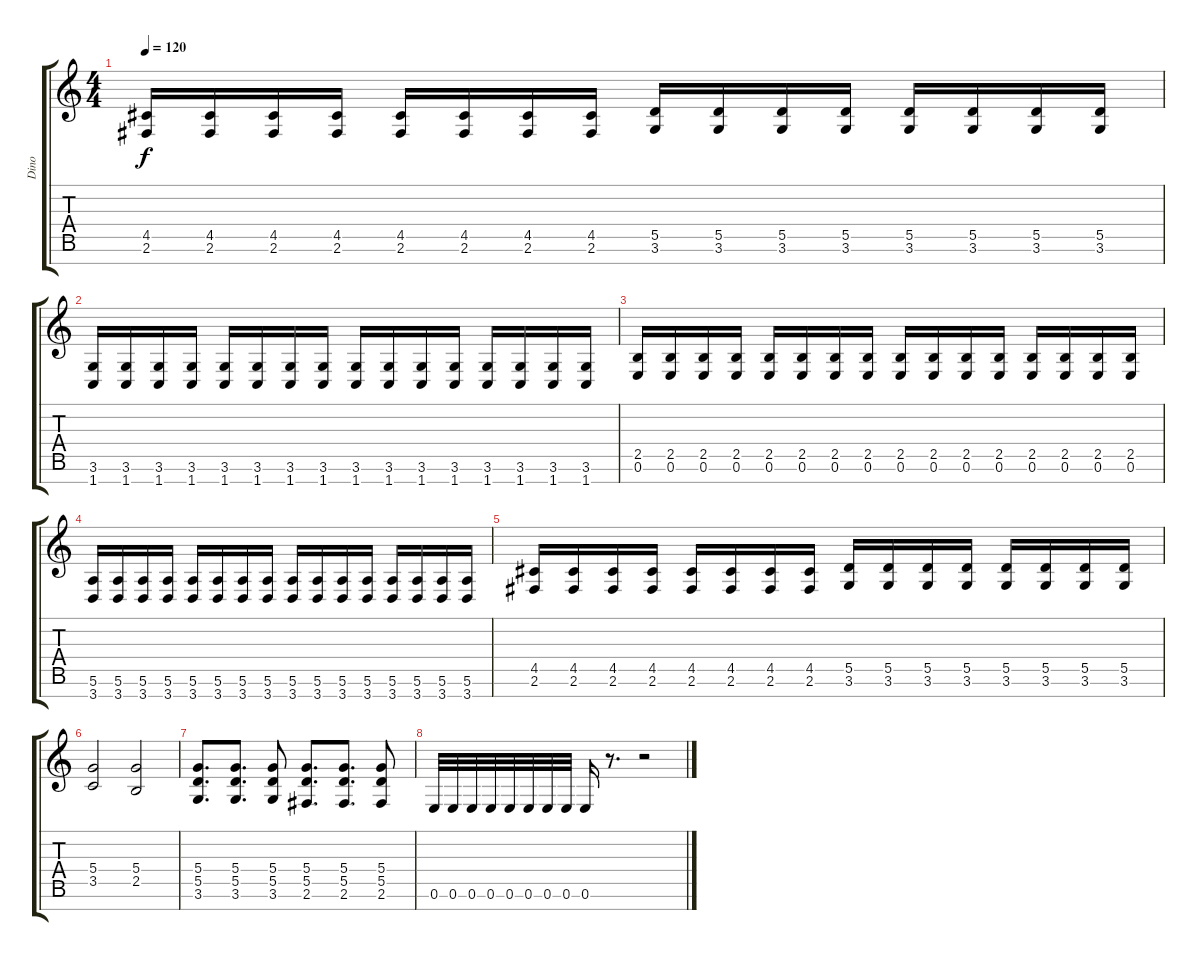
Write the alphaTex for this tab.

\track ("Dino" "Dino") {instrument distortionguitar}
\staff {score tabs}
\tuning (E4 B3 G3 D3 A2 E2 B1) {hide}
\ts (4 4)
\tempo 120
\clef g2
\ks c
(4.5 2.6).16{dy f} (4.5 2.6).16 (4.5 2.6).16 (4.5 2.6).16 (4.5 2.6).16 (4.5 2.6).16 (4.5 2.6).16 (4.5 2.6).16 (5.5 3.6).16 (5.5 3.6).16 (5.5 3.6).16 (5.5 3.6).16 (5.5 3.6).16 (5.5 3.6).16 (5.5 3.6).16 (5.5 3.6).16 |
(3.6 1.7).16 (3.6 1.7).16 (3.6 1.7).16 (3.6 1.7).16 (3.6 1.7).16 (3.6 1.7).16 (3.6 1.7).16 (3.6 1.7).16 (3.6 1.7).16 (3.6 1.7).16 (3.6 1.7).16 (3.6 1.7).16 (3.6 1.7).16 (3.6 1.7).16 (3.6 1.7).16 (3.6 1.7).16 |
(2.5 0.6).16 (2.5 0.6).16 (2.5 0.6).16 (2.5 0.6).16 (2.5 0.6).16 (2.5 0.6).16 (2.5 0.6).16 (2.5 0.6).16 (2.5 0.6).16 (2.5 0.6).16 (2.5 0.6).16 (2.5 0.6).16 (2.5 0.6).16 (2.5 0.6).16 (2.5 0.6).16 (2.5 0.6).16 |
(5.6 3.7).16 (5.6 3.7).16 (5.6 3.7).16 (5.6 3.7).16 (5.6 3.7).16 (5.6 3.7).16 (5.6 3.7).16 (5.6 3.7).16 (5.6 3.7).16 (5.6 3.7).16 (5.6 3.7).16 (5.6 3.7).16 (5.6 3.7).16 (5.6 3.7).16 (5.6 3.7).16 (5.6 3.7).16 |
(4.5 2.6).16 (4.5 2.6).16 (4.5 2.6).16 (4.5 2.6).16 (4.5 2.6).16 (4.5 2.6).16 (4.5 2.6).16 (4.5 2.6).16 (5.5 3.6).16 (5.5 3.6).16 (5.5 3.6).16 (5.5 3.6).16 (5.5 3.6).16 (5.5 3.6).16 (5.5 3.6).16 (5.5 3.6).16 |
(5.4 3.5).2 (5.4 2.5).2 |
(5.4 5.5 3.6).8{d} (5.4 5.5 3.6).8{d} (5.4 5.5 3.6).8 (5.4 5.5 2.6).8{d} (5.4 5.5 2.6).8{d} (5.4 5.5 2.6).8 |
0.6.32 0.6.32 0.6.32 0.6.32 0.6.32 0.6.32 0.6.32 0.6.32 0.6.16 r.8{d} r.2
